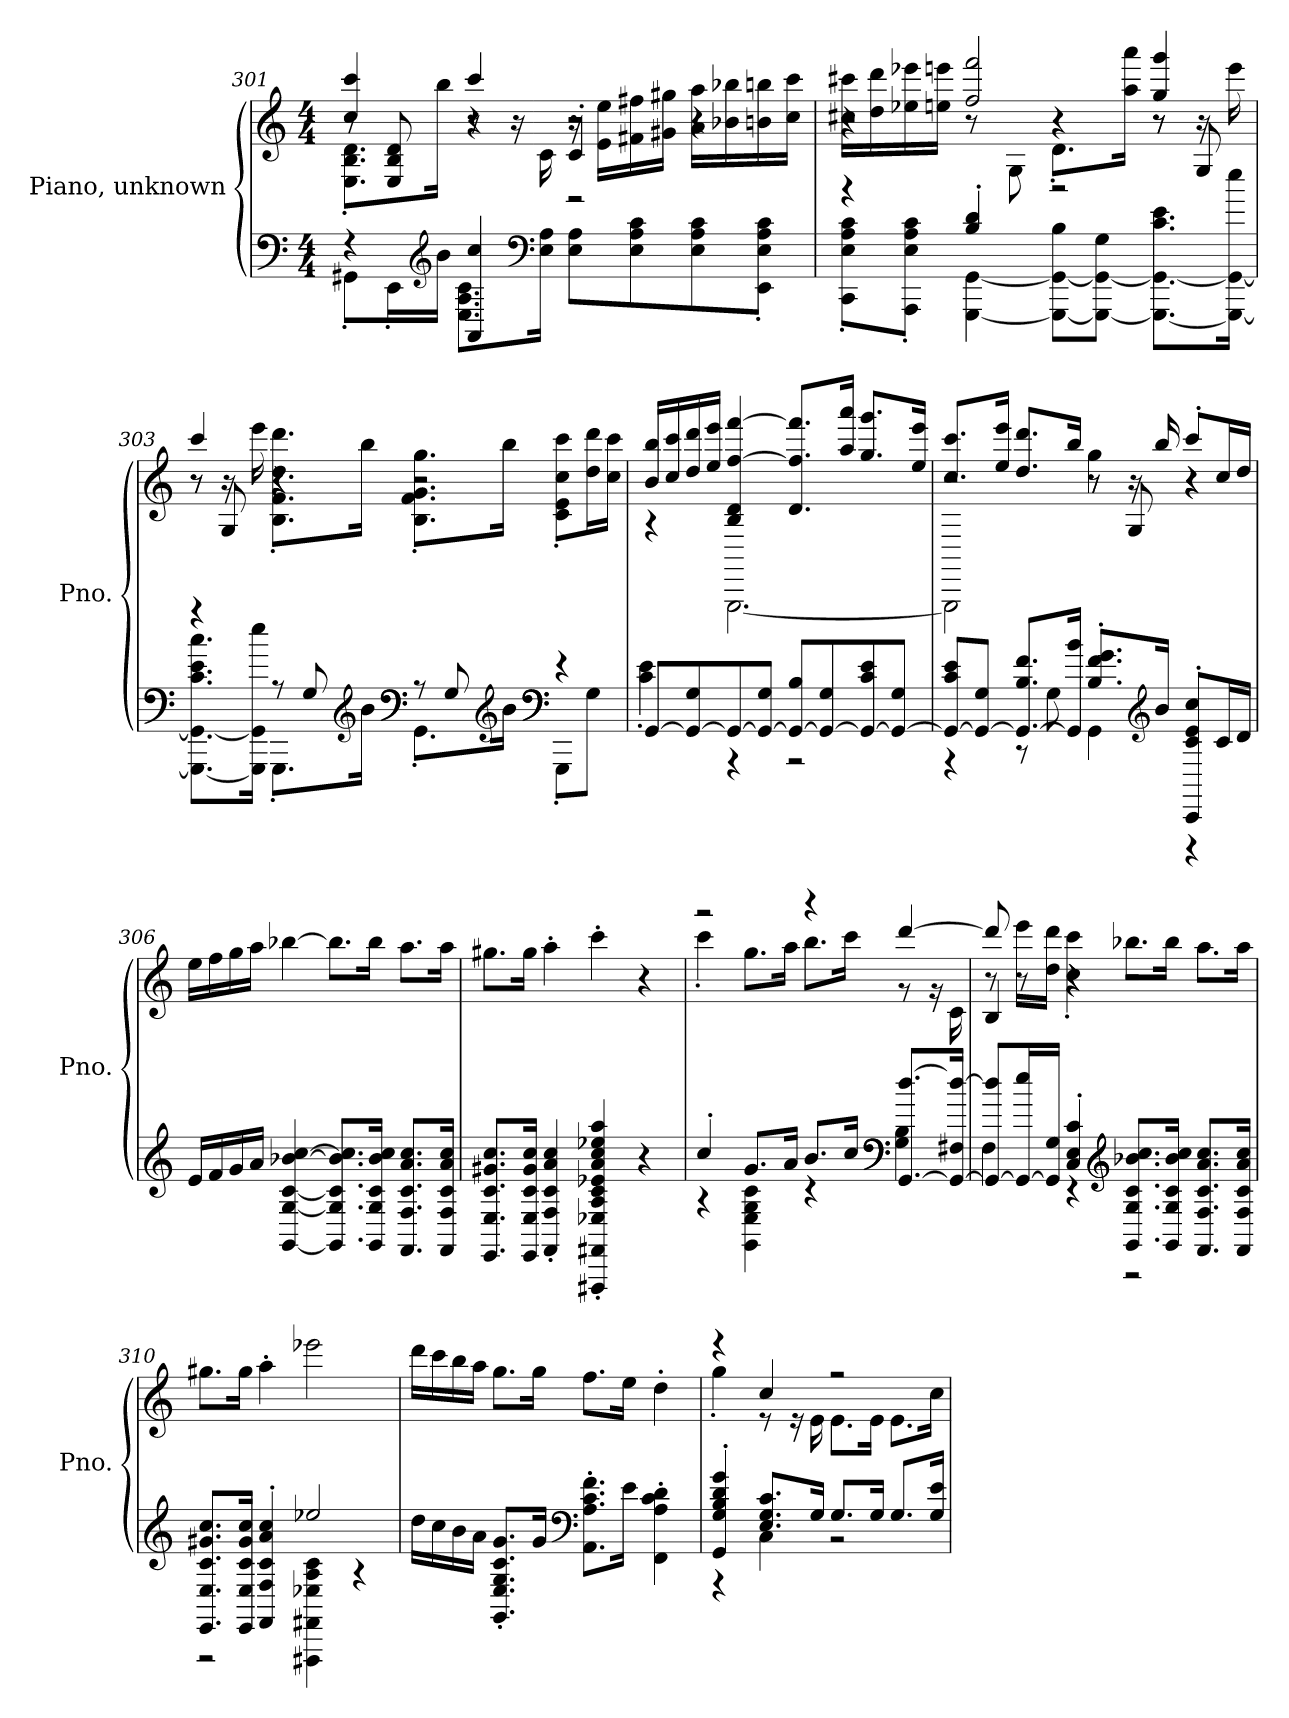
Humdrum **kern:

**kern	**kern
*part1	*part1
*staff2	*staff1
*I"Piano, unknown	*
*I'Pno.	*
*clefF4	*clefG2
*k[]	*k[]
*M4/4	*M4/4
=301	=301
*^	*^
*	*	*	*^
4r	8GG#X'\L	4cc/ 4ccc/	8.E\' 8.B\' 8.d\'L	8r
.	16EE'\L	.	.	8E/ 8B/ 8d/
*clefG2	*	*	*	*
.	16b\JJ	.	16bb\Jk	.
4AA/ 4cc/	8.E\ 8.A\ 8.c\L	4ccc/	8r	4r
.	.	.	16r	.
*clefF4	*	*	*	*
.	16E\ 16A\Jk	.	16c\	.
2r	8E\ 8A\L	2r	16r	4c'/
.	.	.	16e\ 16ee\LL	.
.	8E\ 8A\ 8c\	.	16f#X\ 16ff#X\	.
.	.	.	16g#X\ 16gg#X\JJ	.
.	8E\ 8A\ 8c\	.	16a\ 16aa\LL	4r
.	.	.	16b-X\ 16bb-X\	.
.	8EE\' 8E\' 8A\' 8c\'J	.	16bn\ 16bbn\	.
.	.	.	16cc\ 16ccc\JJ	.
!!LO:LB:g=z	!!	!!
=302	=302	=302	=302	=302
4r	8CC\' 8E\' 8A\' 8c\'L	4r	16cc#X\ 16ccc#X\LL	2r
.	.	.	16dd\ 16ddd\	.
.	8AAA\' 8E\' 8A\' 8c\'J	.	16ee-X\ 16eee-X\	.
.	.	.	16een\ 16eeen\JJ	.
4B/' 4d/'	[4GGG\ [4GG\	2ff/ 2fff/	8r	.
.	.	.	8G\	.
2r	8GGG\_ 8GG\_ 8B\L	.	8.d'\L	4r
.	8GGG\_ 8GG\_ 8G\J	.	.	.
.	.	.	16aa\ 16aaa\Jk	.
.	8.GGG\_ 8.GG\_ 8.c\ 8.e\L	4gg/ 4ggg/	8r	8r
.	.	.	16r	8G/
.	16GGG\_ 16GG\_ 16ee\Jk	.	16eee\	.
=303	=303	=303	=303	=303
4r	8.GGG\_ 8.GG\_ 8.c\ 8.e\ 8.cc\L	4ccc/	8r	8r
.	.	.	16r	8G/
.	16GGG\] 16GG\] 16ee\Jk	.	16eee\	.
8r	8.GGG'\L	4r	8.B\' 8.f\' 8.dd\' 8.ddd\'L	4r
8G/	.	.	.	.
*clefG2	*	*	*	*
.	16b\Jk	.	16bb\Jk	.
*clefF4	*	*	*	*
8r	8.GG'\L	2r	8.B\' 8.f\' 8.g\' 8.gg\'L	2r
8G/	.	.	.	.
*clefG2	*	*	*	*
.	16b\Jk	.	16bb\Jk	.
*clefF4	*	*	*	*
4r	8GGG'\L	.	8c\' 8e\' 8cc\' 8ccc\'L	.
.	8G\J	.	16dd\ 16ddd\L	.
.	.	.	16cc\ 16ccc\JJ	.
*	*	*	*v	*v
!!LO:PB:g=z
=304	=304	=304	=304
[8GG/L	4c\' 4e\'	16b/ 16bb/LL	4r
.	.	16cc/ 16ccc/	.
8GG/_ 8G/	.	16dd/ 16ddd/	.
.	.	16ee/ 16eee/JJ	.
8GG/_	4r	4B/ 4d/ [4ff/ [4fff/	[2.GGG\
8GG/_ 8G/J	.	.	.
8GG/_ 8B/L	2r	8.d/ 8.ff/] 8.fff/]L	.
8GG/_ 8G/	.	.	.
.	.	16aa/ 16aaa/Jk	.
8GG/_ 8c/ 8e/	.	8.gg/ 8.ggg/L	.
8GG/_ 8G/J	.	.	.
.	.	16ee/ 16eee/Jk	.
=305	=305	=305	=305
*	*	*	*^
8GG/_ 8c/ 8e/L	4r	8.cc/ 8.ccc/L	2GGG\]	2r
8GG/_ 8G/J	.	.	.	.
.	.	16ee/ 16eee/Jk	.	.
8.GG/_ 8.B/ 8.f/L	8r	8.dd/ 8.ddd/L	.	.
.	8G\	.	.	.
16GG/] 16b/Jk	.	16bb/Jk	.	.
8.B/' 8.f/' 8.g/'L	4GG\	8r	4gg\	8r
.	.	16r	.	8G/
*clefG2	*	*	*	*
16b/Jk	.	16bb/	.	.
8CC/' 8c/' 8e/' 8cc/'L	4r	8ccc'/L	4r	4r
16c/L	.	16cc/L	.	.
16d/JJ	.	16dd/JJ	.	.
*v	*v	*	*	*
*	*v	*v	*v
!!LO:LB:g=z
=306	=306
16e/LL	16ee\LL
16f/	16ff\
16g/	16gg\
16a/JJ	16aa\JJ
[4GG/ [4G/ [4c/ [4b-X/ [4cc/	[4bb-X\
8.GG/] 8.G/] 8.c/] 8.b-/] 8.cc/]L	8.bb-\L]
16GG/ 16G/ 16c/ 16b-/ 16cc/Jk	16bb-\Jk
8.FF/ 8.F/ 8.c/ 8.a/ 8.cc/L	8.aa\L
16FF/ 16F/ 16c/ 16a/ 16cc/Jk	16aa\Jk
=307	=307
8.EE/ 8.E/ 8.c/ 8.g#X/ 8.cc/L	8.gg#X\L
16EE/ 16E/ 16c/ 16g#/ 16cc/Jk	16gg#\Jk
4FF/' 4F/' 4c/' 4a/' 4cc/'	4aa'\
4FFF#X/' 4FF#X/' 4E-X/' 4A/' 4c/' 4e-X/' 4a/' 4cc/' 4ee-X/' 4aa/'	4ccc'\
4r	4r
=308	=308
*^	*^
4cc'/	4r	2r	4ccc'\
8.g/L	4GG\ 4E\ 4G\ 4c\	.	8.gg\L
16a/Jk	.	.	16aa\Jk
8.b/L	4r	4r	8.bb\L
16cc/Jk	.	.	16ccc\Jk
*clefF4	*	*	*
[8.GG/ [8.dd/L	4G\ 4B\	[4ddd/	8r
.	.	.	16r
16GG/_ 16F#X/ 16dd/_Jk	.	.	16c\
!!LO:LB:g=z
=309	=309	=309	=309
*	*	*	*^
8GG/_ 8dd/]L	4F\	8ddd/]	8r	4B/
16GG/_ 16ee/L	.	8r	16eee\LL	.
16GG/] 16G/JJ	.	.	16dd\ 16ddd\JJ	.
4C/' 4E/' 4c/'	4r	4r	4cc\' 4ccc\'	4r
*clefG2	*	*	*	*
8.GG/ 8.G/ 8.c/ 8.b-X/ 8.cc/L	2r	2r	8.bb-X\L	2r
16GG/ 16G/ 16c/ 16b-/ 16cc/Jk	.	.	16bb-\Jk	.
8.FF/ 8.F/ 8.c/ 8.a/ 8.cc/L	.	.	8.aa\L	.
16FF/ 16F/ 16c/ 16a/ 16cc/Jk	.	.	16aa\Jk	.
*	*	*v	*v	*v
=310	=310	=310
8.EE/ 8.E/ 8.c/ 8.g#X/ 8.cc/L	2r	8.gg#X\L
16EE/ 16E/ 16c/ 16g#/ 16cc/Jk	.	16gg#\Jk
4FF/' 4F/' 4c/' 4a/' 4cc/'	.	4aa'\
2ee-X/	4FFF#X\ 4FF#X\ 4E-X\ 4A\ 4c\	2eee-X\
.	4r	.
*v	*v	*
=311	=311
16dd\LL	16ddd\LL
16cc\	16ccc\
16b\	16bb\
16a\JJ	16aa\JJ
8.GG/' 8.E/' 8.G/' 8.c/' 8.g/'L	8.gg\L
16g/Jk	16gg\Jk
*clefF4	*
8.AA\' 8.A\' 8.c\' 8.f\'L	8.ff\L
16e\Jk	16ee\Jk
4FF\' 4A\' 4c\' 4d\'	4dd'\
!!LO:LB:g=z
=312	=312
*^	*^
4GG/' 4G/' 4B/' 4d/' 4g/'	4r	4r	4gg'\
8.E/ 8.G/ 8.c/L	4C\	4cc/	8r
.	.	.	16r
16G/Jk	.	.	16e\
8.G/L	2r	2r	8.e\L
16G/Jk	.	.	16e\Jk
8.G/L	.	.	8.e\L
16G/ 16e/Jk	.	.	16cc\Jk
*v	*v	*	*
*	*v	*v
=	=
*-	*-
